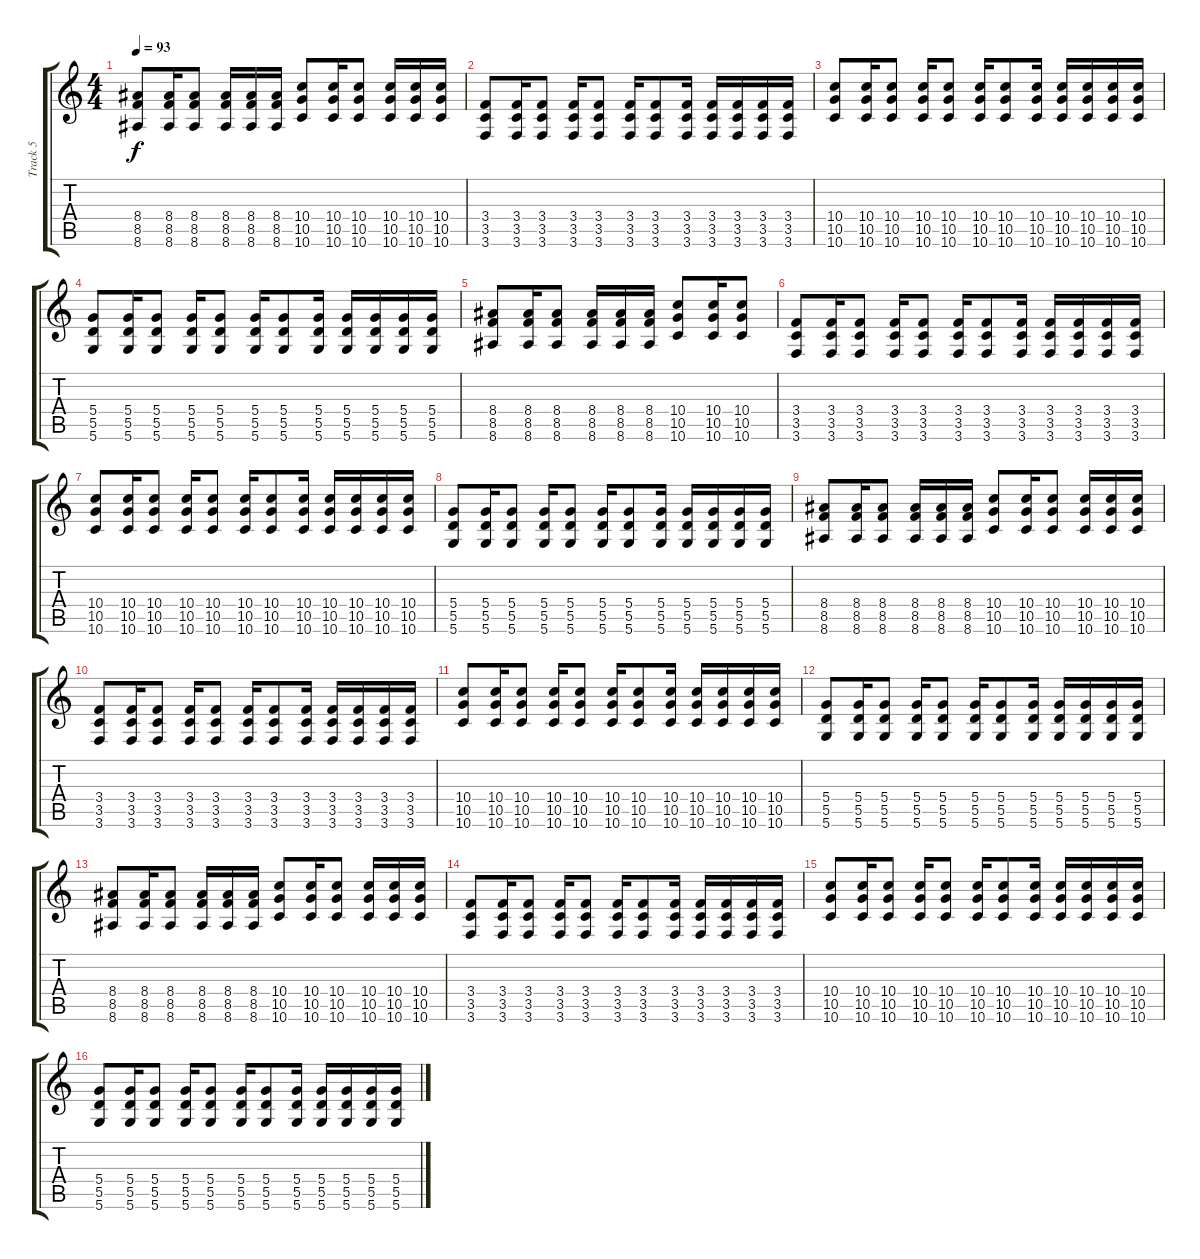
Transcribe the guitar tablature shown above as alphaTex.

\track ("Track 5" "Track 5") {instrument distortionguitar}
\staff {score tabs}
\tuning (E4 B3 G3 D3 A2 D2) {hide}
\ts (4 4)
\tempo 93
\clef g2
\ks c
(8.4 8.5 8.6).8{dy f} (8.4 8.5 8.6).16 (8.4 8.5 8.6).8 (8.4 8.5 8.6).16 (8.4 8.5 8.6).16 (8.4 8.5 8.6).16 (10.4 10.5 10.6).8 (10.4 10.5 10.6).16 (10.4 10.5 10.6).8 (10.4 10.5 10.6).16 (10.4 10.5 10.6).16 (10.4 10.5 10.6).16 |
(3.4 3.5 3.6).8 (3.4 3.5 3.6).16 (3.4 3.5 3.6).8 (3.4 3.5 3.6).16 (3.4 3.5 3.6).8 (3.4 3.5 3.6).16 (3.4 3.5 3.6).8 (3.4 3.5 3.6).16 (3.4 3.5 3.6).16 (3.4 3.5 3.6).16 (3.4 3.5 3.6).16 (3.4 3.5 3.6).16 |
(10.4 10.5 10.6).8 (10.4 10.5 10.6).16 (10.4 10.5 10.6).8 (10.4 10.5 10.6).16 (10.4 10.5 10.6).8 (10.4 10.5 10.6).16 (10.4 10.5 10.6).8 (10.4 10.5 10.6).16 (10.4 10.5 10.6).16 (10.4 10.5 10.6).16 (10.4 10.5 10.6).16 (10.4 10.5 10.6).16 |
(5.4 5.5 5.6).8 (5.4 5.5 5.6).16 (5.4 5.5 5.6).8 (5.4 5.5 5.6).16 (5.4 5.5 5.6).8 (5.4 5.5 5.6).16 (5.4 5.5 5.6).8 (5.4 5.5 5.6).16 (5.4 5.5 5.6).16 (5.4 5.5 5.6).16 (5.4 5.5 5.6).16 (5.4 5.5 5.6).16 |
(8.4 8.5 8.6).8 (8.4 8.5 8.6).16 (8.4 8.5 8.6).8 (8.4 8.5 8.6).16 (8.4 8.5 8.6).16 (8.4 8.5 8.6).16 (10.4 10.5 10.6).8 (10.4 10.5 10.6).16 (10.4 10.5 10.6).8 |
(3.4 3.5 3.6).8 (3.4 3.5 3.6).16 (3.4 3.5 3.6).8 (3.4 3.5 3.6).16 (3.4 3.5 3.6).8 (3.4 3.5 3.6).16 (3.4 3.5 3.6).8 (3.4 3.5 3.6).16 (3.4 3.5 3.6).16 (3.4 3.5 3.6).16 (3.4 3.5 3.6).16 (3.4 3.5 3.6).16 |
(10.4 10.5 10.6).8 (10.4 10.5 10.6).16 (10.4 10.5 10.6).8 (10.4 10.5 10.6).16 (10.4 10.5 10.6).8 (10.4 10.5 10.6).16 (10.4 10.5 10.6).8 (10.4 10.5 10.6).16 (10.4 10.5 10.6).16 (10.4 10.5 10.6).16 (10.4 10.5 10.6).16 (10.4 10.5 10.6).16 |
(5.4 5.5 5.6).8 (5.4 5.5 5.6).16 (5.4 5.5 5.6).8 (5.4 5.5 5.6).16 (5.4 5.5 5.6).8 (5.4 5.5 5.6).16 (5.4 5.5 5.6).8 (5.4 5.5 5.6).16 (5.4 5.5 5.6).16 (5.4 5.5 5.6).16 (5.4 5.5 5.6).16 (5.4 5.5 5.6).16 |
(8.4 8.5 8.6).8 (8.4 8.5 8.6).16 (8.4 8.5 8.6).8 (8.4 8.5 8.6).16 (8.4 8.5 8.6).16 (8.4 8.5 8.6).16 (10.4 10.5 10.6).8 (10.4 10.5 10.6).16 (10.4 10.5 10.6).8 (10.4 10.5 10.6).16 (10.4 10.5 10.6).16 (10.4 10.5 10.6).16 |
(3.4 3.5 3.6).8 (3.4 3.5 3.6).16 (3.4 3.5 3.6).8 (3.4 3.5 3.6).16 (3.4 3.5 3.6).8 (3.4 3.5 3.6).16 (3.4 3.5 3.6).8 (3.4 3.5 3.6).16 (3.4 3.5 3.6).16 (3.4 3.5 3.6).16 (3.4 3.5 3.6).16 (3.4 3.5 3.6).16 |
(10.4 10.5 10.6).8 (10.4 10.5 10.6).16 (10.4 10.5 10.6).8 (10.4 10.5 10.6).16 (10.4 10.5 10.6).8 (10.4 10.5 10.6).16 (10.4 10.5 10.6).8 (10.4 10.5 10.6).16 (10.4 10.5 10.6).16 (10.4 10.5 10.6).16 (10.4 10.5 10.6).16 (10.4 10.5 10.6).16 |
(5.4 5.5 5.6).8 (5.4 5.5 5.6).16 (5.4 5.5 5.6).8 (5.4 5.5 5.6).16 (5.4 5.5 5.6).8 (5.4 5.5 5.6).16 (5.4 5.5 5.6).8 (5.4 5.5 5.6).16 (5.4 5.5 5.6).16 (5.4 5.5 5.6).16 (5.4 5.5 5.6).16 (5.4 5.5 5.6).16 |
(8.4 8.5 8.6).8 (8.4 8.5 8.6).16 (8.4 8.5 8.6).8 (8.4 8.5 8.6).16 (8.4 8.5 8.6).16 (8.4 8.5 8.6).16 (10.4 10.5 10.6).8 (10.4 10.5 10.6).16 (10.4 10.5 10.6).8 (10.4 10.5 10.6).16 (10.4 10.5 10.6).16 (10.4 10.5 10.6).16 |
(3.4 3.5 3.6).8 (3.4 3.5 3.6).16 (3.4 3.5 3.6).8 (3.4 3.5 3.6).16 (3.4 3.5 3.6).8 (3.4 3.5 3.6).16 (3.4 3.5 3.6).8 (3.4 3.5 3.6).16 (3.4 3.5 3.6).16 (3.4 3.5 3.6).16 (3.4 3.5 3.6).16 (3.4 3.5 3.6).16 |
(10.4 10.5 10.6).8 (10.4 10.5 10.6).16 (10.4 10.5 10.6).8 (10.4 10.5 10.6).16 (10.4 10.5 10.6).8 (10.4 10.5 10.6).16 (10.4 10.5 10.6).8 (10.4 10.5 10.6).16 (10.4 10.5 10.6).16 (10.4 10.5 10.6).16 (10.4 10.5 10.6).16 (10.4 10.5 10.6).16 |
(5.4 5.5 5.6).8 (5.4 5.5 5.6).16 (5.4 5.5 5.6).8 (5.4 5.5 5.6).16 (5.4 5.5 5.6).8 (5.4 5.5 5.6).16 (5.4 5.5 5.6).8 (5.4 5.5 5.6).16 (5.4 5.5 5.6).16 (5.4 5.5 5.6).16 (5.4 5.5 5.6).16 (5.4 5.5 5.6).16
